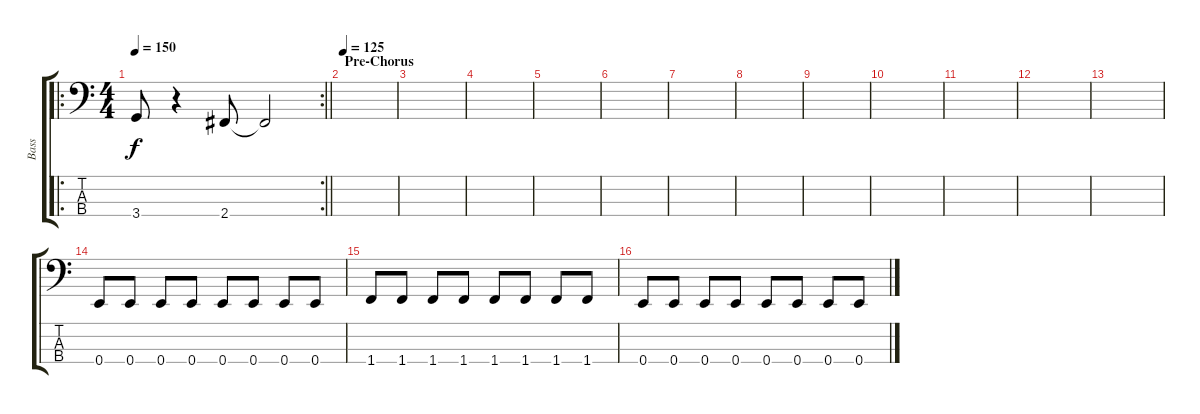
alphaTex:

\track ("Bass" "Bass") {instrument electricbasspick}
\staff {score tabs}
\tuning (G2 D2 A1 E1) {hide}
\ro
\rc 2
\ts (4 4)
\tempo 150
\clef f4
\barLineRight lightlight
\ks c
3.4.8{dy f} r.4 2.4.8 2.4{t}.2 |
\section ("" "Pre-Chorus")
\tempo 125
|
|
|
|
|
|
|
|
|
|
|
|
0.4.8 0.4.8 0.4.8 0.4.8 0.4.8 0.4.8 0.4.8 0.4.8 |
1.4.8 1.4.8 1.4.8 1.4.8 1.4.8 1.4.8 1.4.8 1.4.8 |
0.4.8 0.4.8 0.4.8 0.4.8 0.4.8 0.4.8 0.4.8 0.4.8
